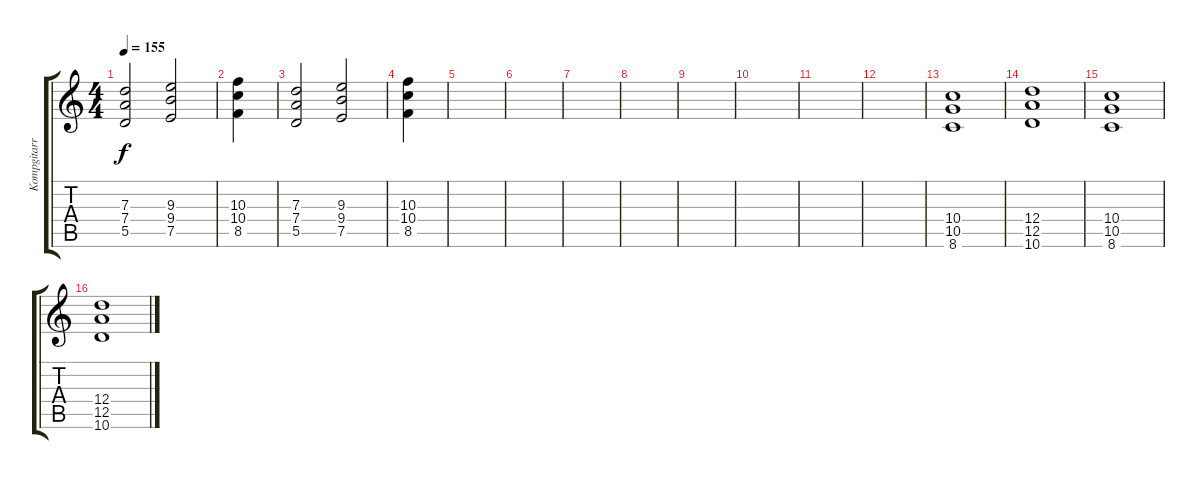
\track ("Kompgitarr" "Kompgitarr") {instrument electricguitarclean}
\staff {score tabs}
\tuning (E4 B3 G3 D3 A2 E2) {hide}
\ts (4 4)
\tempo 155
\clef g2
\ks c
(7.3 7.4 5.5).2{dy f instrument electricguitarclean} (9.3 9.4 7.5).2 |
(10.3 10.4 8.5).4 |
(7.3 7.4 5.5).2 (9.3 9.4 7.5).2 |
(10.3 10.4 8.5).4 |
|
|
|
|
|
|
|
|
(10.4 10.5 8.6).1 |
(12.4 12.5 10.6).1 |
(10.4 10.5 8.6).1 |
(12.4 12.5 10.6).1
